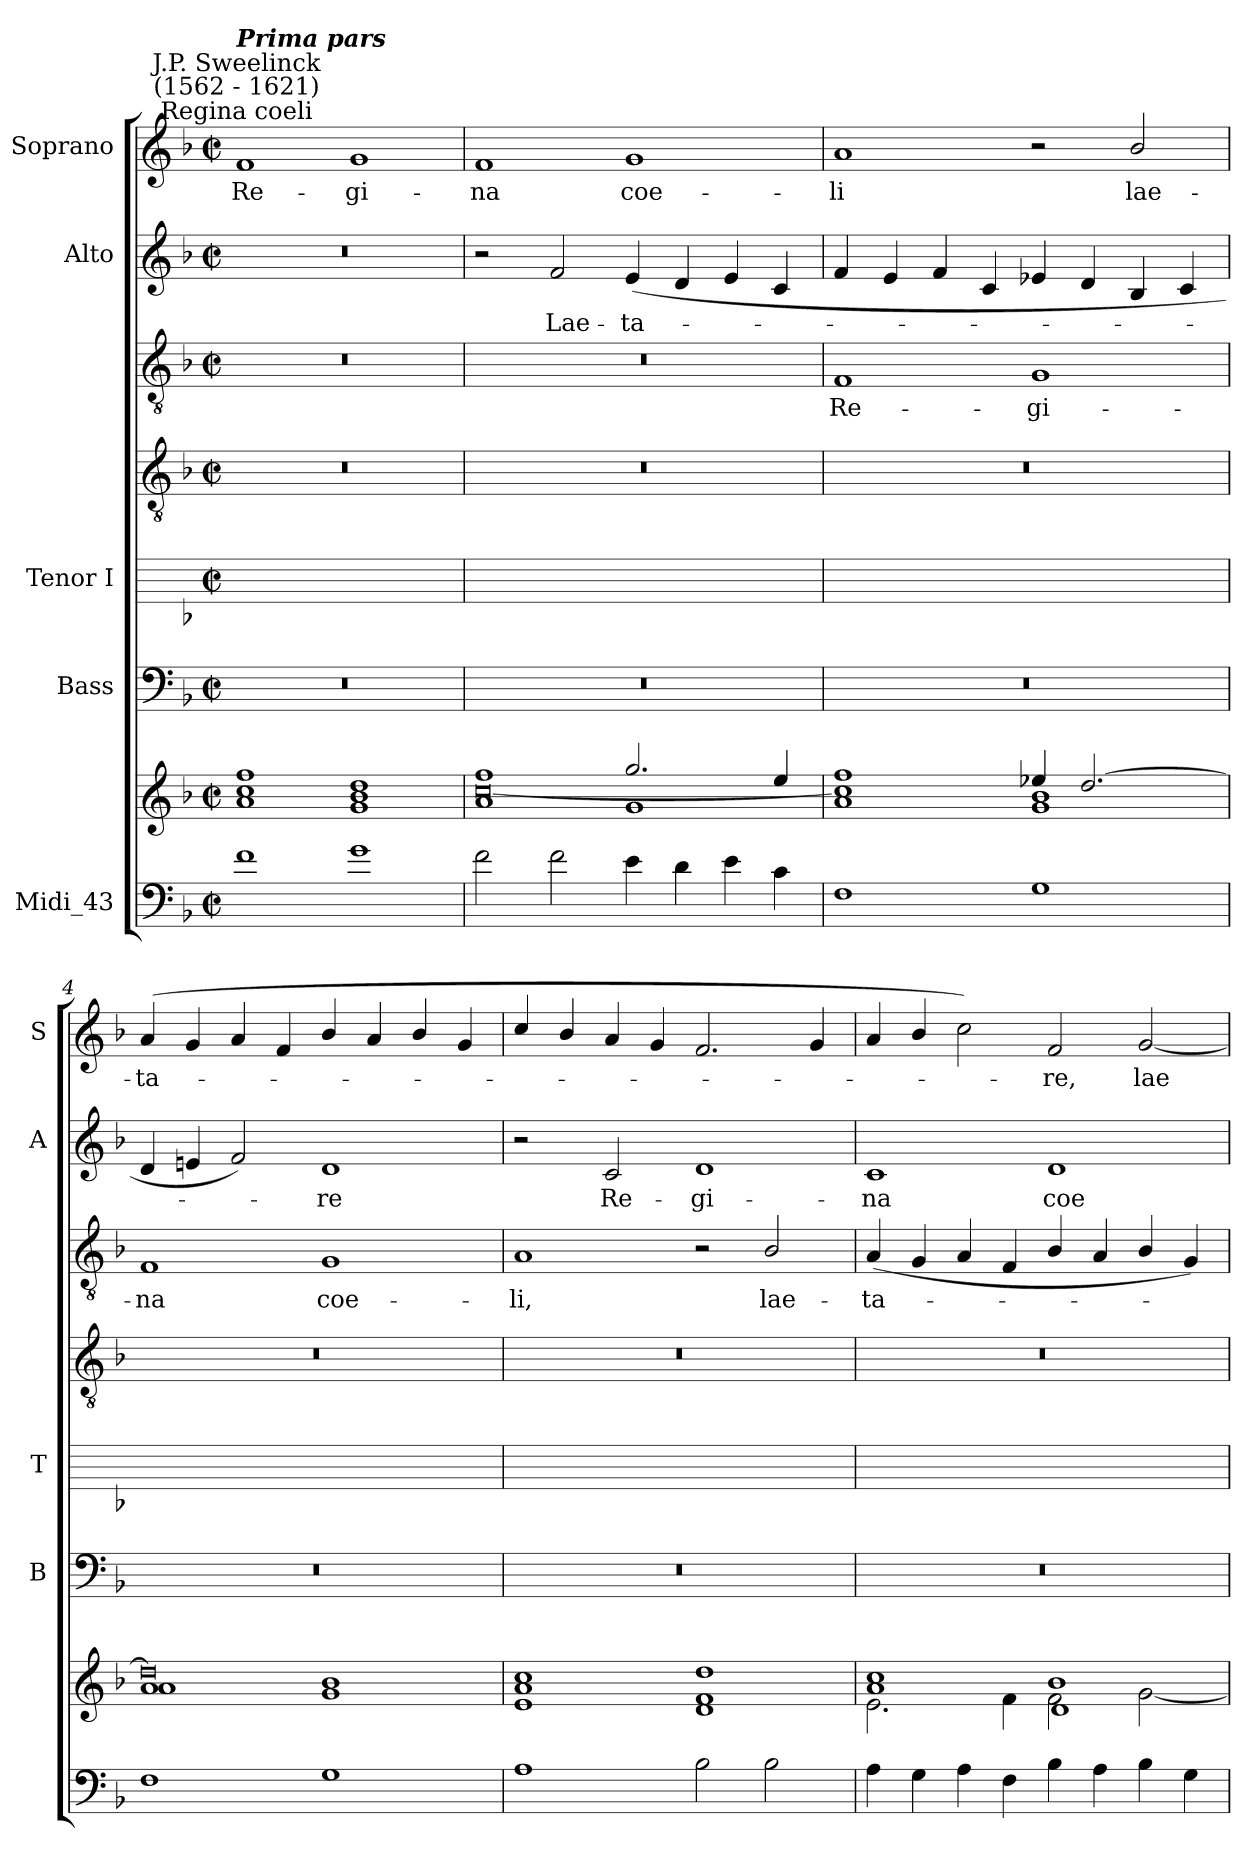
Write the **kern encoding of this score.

**kern	**kern	**kern	**kern	**kern	**kern	**text	**kern	**text	**kern	**text
*part5	*part5	*part4	*part3	*part3	*part3	*part3	*part2	*part2	*part1	*part1
*staff8	*staff7	*staff6	*staff5	*staff4	*staff3	*staff3	*staff2	*staff2	*staff1	*staff1
*I"Midi_43	*	*I"Bass	*I"Tenor I	*	*	*	*I"Alto	*	*I"Soprano	*
*	*	*I'B	*I'T	*	*	*	*I'A	*	*I'S	*
*clefF4	*clefG2	*clefF4	*	*clefGv2	*clefGv2	*	*clefG2	*	*clefG2	*
*k[b-]	*k[b-]	*k[b-]	*k[b-]	*k[b-]	*k[b-]	*	*k[b-]	*	*k[b-]	*
*F:	*F:	*F:	*F:	*F:	*F:	*	*F:	*	*F:	*
*M4/2	*M4/2	*M4/2	*M4/2	*M4/2	*M4/2	*	*M4/2	*	*M4/2	*
*met(c|)	*met(c|)	*met(c|)	*met(c|)	*met(c|)	*met(c|)	*	*met(c|)	*	*met(c|)	*
=1	=1	=1	=1	=1	=1	=1	=1	=1	=1	=1
*	*^	*	*	*	*	*	*	*	*	*
*	*	*^	*	*	*	*	*	*	*	*	*
!	!	!	!	!	!	!	!	!	!	!	!LO:TX:a:cj:t=Regina coeli	!
!	!	!	!	!	!	!	!	!	!	!	!LO:TX:a:cj:t=J.P. Sweelinck\n(1562 - 1621)	!
!	!	!	!	!	!	!	!	!	!	!	!LO:TX:a:Bi:t=Prima pars	!
!	!	!	!	!	!	!	!	!	!	!	!	!LO:LY:b
1f	1ff/	1cc\	1a\	0r	0ryy	0r	0r	.	0r	.	1f	Re-
!	!	!	!	!	!	!	!	!	!	!	!	!LO:LY:b
1g	1dd/	1b-\	1g\	.	.	.	.	.	.	.	1g	-gi-
=2	=2	=2	=2	=2	=2	=2	=2	=2	=2	=2	=2	=2
!	!	!	!	!	!	!	!	!	!	!	!	!LO:LY:b
2f	1ff/	[0cc\	1a\	0r	0ryy	0r	0r	.	2r	.	1f	-na
!	!	!	!	!	!	!	!	!	!	!LO:LY:b	!	!
2f	.	.	.	.	.	.	.	.	2f	Lae-	.	.
!	!	!	!	!	!	!	!	!	!	!LO:LY:b	!	!LO:LY:b
4e	2.gg/	.	1g\	.	.	.	.	.	(<4e	-ta-	1g	coe-
4d	.	.	.	.	.	.	.	.	4d	.	.	.
4e	.	.	.	.	.	.	.	.	4e	.	.	.
4c	4ee/	.	.	.	.	.	.	.	4c	.	.	.
=3	=3	=3	=3	=3	=3	=3	=3	=3	=3	=3	=3	=3
!	!	!	!	!	!	!	!	!LO:LY:b	!	!	!	!LO:LY:b
1F	1ff/	1cc\]	1a\	0r	0ryy	0r	1F	Re-	4f	.	1a	-li
.	.	.	.	.	.	.	.	.	4e	.	.	.
.	.	.	.	.	.	.	.	.	4f	.	.	.
.	.	.	.	.	.	.	.	.	4c	.	.	.
!	!	!	!	!	!	!	!	!LO:LY:b	!	!	!	!
1G	4ee-X/	1b-\	1g\	.	.	.	1G	-gi-	4e-X	.	2r	.
.	[2.dd/	.	.	.	.	.	.	.	4d	.	.	.
!	!	!	!	!	!	!	!	!	!	!	!	!LO:LY:b
.	.	.	.	.	.	.	.	.	4B-	.	2b-/	lae-
.	.	.	.	.	.	.	.	.	4c	.	.	.
=4	=4	=4	=4	=4	=4	=4	=4	=4	=4	=4	=4	=4
!	!	!	!	!	!	!	!	!LO:LY:b	!	!	!	!LO:LY:b
1F	0dd/]	1a\	1a\	0r	0ryy	0r	1F	-na	4d	.	(<4a	-ta-
.	.	.	.	.	.	.	.	.	4en	.	4g	.
.	.	.	.	.	.	.	.	.	2f)	.	4a	.
.	.	.	.	.	.	.	.	.	.	.	4f	.
!	!	!	!	!	!	!	!	!LO:LY:b	!	!LO:LY:b	!	!
1G	.	1b-\	1g\	.	.	.	1G	coe-	1d	re	4b-/	.
.	.	.	.	.	.	.	.	.	.	.	4a/	.
.	.	.	.	.	.	.	.	.	.	.	4b-/	.
.	.	.	.	.	.	.	.	.	.	.	4g	.
=5	=5	=5	=5	=5	=5	=5	=5	=5	=5	=5	=5	=5
!	!	!	!	!	!	!	!	!LO:LY:b	!	!	!	!
1A	1cc/	1a\	1e\	0r	0ryy	0r	1A	-li,	2r	.	4cc/	.
.	.	.	.	.	.	.	.	.	.	.	4b-/	.
!	!	!	!	!	!	!	!	!	!	!LO:LY:b	!	!
.	.	.	.	.	.	.	.	.	2c	Re-	4a	.
.	.	.	.	.	.	.	.	.	.	.	4g	.
!	!	!	!	!	!	!	!	!	!	!LO:LY:b	!	!
2B-	1dd/	1f\	1d\	.	.	.	2r	.	1d	-gi-	2.f	.
!	!	!	!	!	!	!	!	!LO:LY:b	!	!	!	!
2B-	.	.	.	.	.	.	2B-/	lae-	.	.	.	.
.	.	.	.	.	.	.	.	.	.	.	4g	.
=6	=6	=6	=6	=6	=6	=6	=6	=6	=6	=6	=6	=6
!	!	!	!	!	!	!	!	!LO:LY:b	!	!LO:LY:b	!	!
4A	1cc/	1a\	2.e\	0r	0ryy	0r	(<4A	-ta-	1c	-na	4a	.
4G	.	.	.	.	.	.	4G	.	.	.	4b-/	.
4A	.	.	.	.	.	.	4A	.	.	.	2cc)	.
4F	.	.	4f\	.	.	.	4F	.	.	.	.	.
!	!	!	!	!	!	!	!	!	!	!LO:LY:b	!	!LO:LY:b
4B-	1b-/	2f\	1d\	.	.	.	4B-/	.	1d	coe-	2f	re,
4A	.	.	.	.	.	.	4A	.	.	.	.	.
!	!	!	!	!	!	!	!	!	!	!	!	!LO:LY:b
4B-	.	[2g\	.	.	.	.	4B-/	.	.	.	[2g	lae-
4G	.	.	.	.	.	.	4G)	.	.	.	.	.
*	*v	*v	*v	*	*	*	*	*	*	*	*	*
=	=	=	=	=	=	=	=	=	=	=
*-	*-	*-	*-	*-	*-	*-	*-	*-	*-	*-
